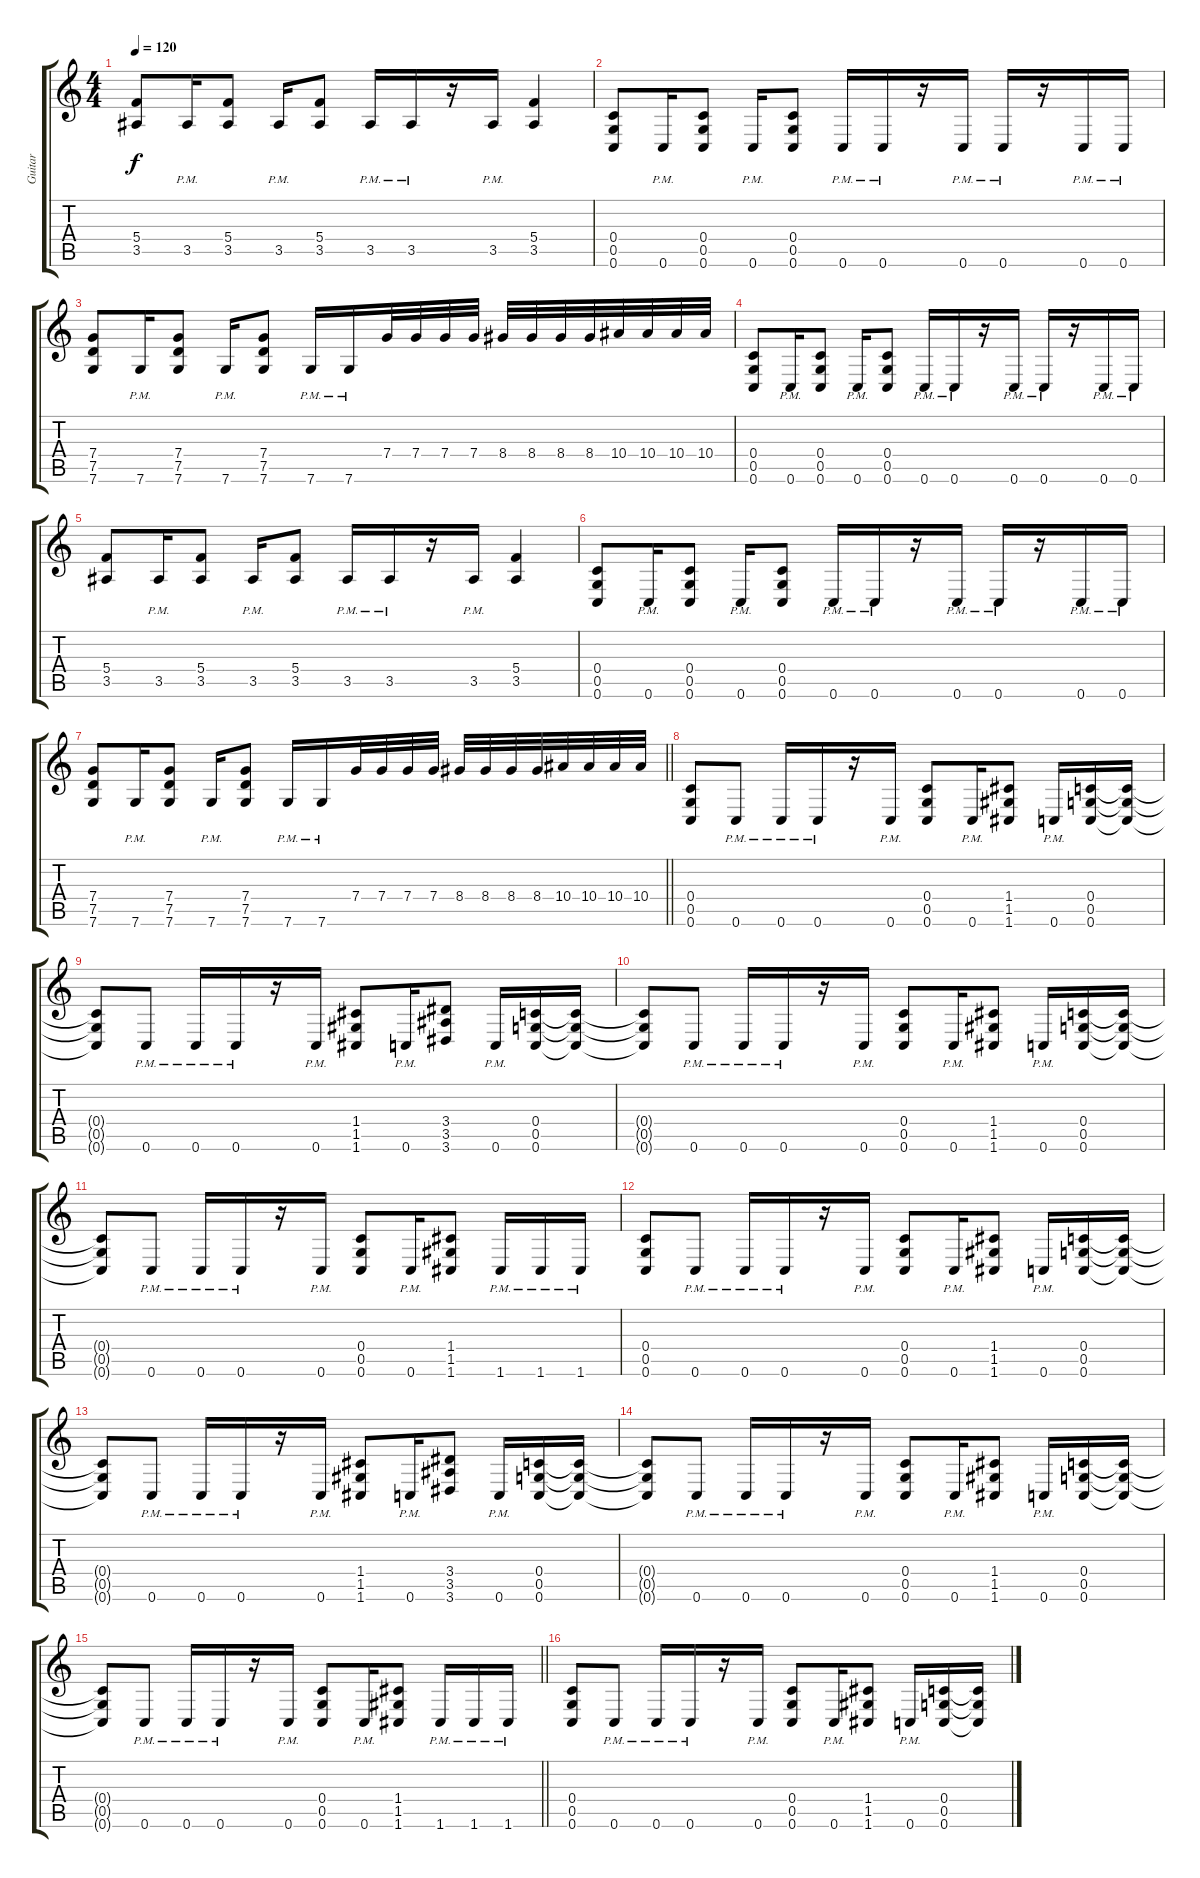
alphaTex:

\track ("Guitar" "Guitar") {instrument distortionguitar}
\staff {score tabs}
\tuning (D4 A3 F3 C3 G2 C2) {hide}
\ts (4 4)
\tempo 120
\clef g2
\ks c
(5.4 3.5).8{dy f} 3.5{pm}.16 (5.4 3.5).8 3.5{pm}.16 (5.4 3.5).8 3.5{pm}.16 3.5{pm}.16 r.16 3.5{pm}.16 (5.4 3.5).4 |
(0.4 0.5 0.6).8 0.6{pm}.16 (0.4 0.5 0.6).8 0.6{pm}.16 (0.4 0.5 0.6).8 0.6{pm}.16 0.6{pm}.16 r.16 0.6{pm}.16 0.6{pm}.16 r.16 0.6{pm}.16 0.6{pm}.16 |
(7.4 7.5 7.6).8 7.6{pm}.16 (7.4 7.5 7.6).8 7.6{pm}.16 (7.4 7.5 7.6).8 7.6{pm}.16 7.6{pm}.16 7.4.32 7.4.32 7.4.32 7.4.32 8.4.32 8.4.32 8.4.32 8.4.32 10.4.32 10.4.32 10.4.32 10.4.32 |
(0.4 0.5 0.6).8 0.6{pm}.16 (0.4 0.5 0.6).8 0.6{pm}.16 (0.4 0.5 0.6).8 0.6{pm}.16 0.6{pm}.16 r.16 0.6{pm}.16 0.6{pm}.16 r.16 0.6{pm}.16 0.6{pm}.16 |
(5.4 3.5).8 3.5{pm}.16 (5.4 3.5).8 3.5{pm}.16 (5.4 3.5).8 3.5{pm}.16 3.5{pm}.16 r.16 3.5{pm}.16 (5.4 3.5).4 |
(0.4 0.5 0.6).8 0.6{pm}.16 (0.4 0.5 0.6).8 0.6{pm}.16 (0.4 0.5 0.6).8 0.6{pm}.16 0.6{pm}.16 r.16 0.6{pm}.16 0.6{pm}.16 r.16 0.6{pm}.16 0.6{pm}.16 |
\barLineRight lightlight
(7.4 7.5 7.6).8 7.6{pm}.16 (7.4 7.5 7.6).8 7.6{pm}.16 (7.4 7.5 7.6).8 7.6{pm}.16 7.6{pm}.16 7.4.32 7.4.32 7.4.32 7.4.32 8.4.32 8.4.32 8.4.32 8.4.32 10.4.32 10.4.32 10.4.32 10.4.32 |
\section ("" " ")
(0.4 0.5 0.6).8 0.6{pm}.8 0.6{pm}.16 0.6{pm}.16 r.16 0.6{pm}.16 (0.4 0.5 0.6).8 0.6{pm}.16 (1.4 1.5 1.6).8 0.6{pm}.16 (0.4 0.5 0.6).16 (0.4{t} 0.5{t} 0.6{t}).16 |
(0.4{t} 0.5{t} 0.6{t}).8 0.6{pm}.8 0.6{pm}.16 0.6{pm}.16 r.16 0.6{pm}.16 (1.4 1.5 1.6).8 0.6{pm}.16 (3.4 3.5 3.6).8 0.6{pm}.16 (0.4 0.5 0.6).16 (0.4{t} 0.5{t} 0.6{t}).16 |
(0.4{t} 0.5{t} 0.6{t}).8 0.6{pm}.8 0.6{pm}.16 0.6{pm}.16 r.16 0.6{pm}.16 (0.4 0.5 0.6).8 0.6{pm}.16 (1.4 1.5 1.6).8 0.6{pm}.16 (0.4 0.5 0.6).16 (0.4{t} 0.5{t} 0.6{t}).16 |
(0.4{t} 0.5{t} 0.6{t}).8 0.6{pm}.8 0.6{pm}.16 0.6{pm}.16 r.16 0.6{pm}.16 (0.4 0.5 0.6).8 0.6{pm}.16 (1.4 1.5 1.6).8 1.6{pm}.16 1.6{pm}.16 1.6{pm}.16 |
(0.4 0.5 0.6).8 0.6{pm}.8 0.6{pm}.16 0.6{pm}.16 r.16 0.6{pm}.16 (0.4 0.5 0.6).8 0.6{pm}.16 (1.4 1.5 1.6).8 0.6{pm}.16 (0.4 0.5 0.6).16 (0.4{t} 0.5{t} 0.6{t}).16 |
(0.4{t} 0.5{t} 0.6{t}).8 0.6{pm}.8 0.6{pm}.16 0.6{pm}.16 r.16 0.6{pm}.16 (1.4 1.5 1.6).8 0.6{pm}.16 (3.4 3.5 3.6).8 0.6{pm}.16 (0.4 0.5 0.6).16 (0.4{t} 0.5{t} 0.6{t}).16 |
(0.4{t} 0.5{t} 0.6{t}).8 0.6{pm}.8 0.6{pm}.16 0.6{pm}.16 r.16 0.6{pm}.16 (0.4 0.5 0.6).8 0.6{pm}.16 (1.4 1.5 1.6).8 0.6{pm}.16 (0.4 0.5 0.6).16 (0.4{t} 0.5{t} 0.6{t}).16 |
\barLineRight lightlight
(0.4{t} 0.5{t} 0.6{t}).8 0.6{pm}.8 0.6{pm}.16 0.6{pm}.16 r.16 0.6{pm}.16 (0.4 0.5 0.6).8 0.6{pm}.16 (1.4 1.5 1.6).8 1.6{pm}.16 1.6{pm}.16 1.6{pm}.16 |
\section ("" " ")
(0.4 0.5 0.6).8 0.6{pm}.8 0.6{pm}.16 0.6{pm}.16 r.16 0.6{pm}.16 (0.4 0.5 0.6).8 0.6{pm}.16 (1.4 1.5 1.6).8 0.6{pm}.16 (0.4 0.5 0.6).16 (0.4{t} 0.5{t} 0.6{t}).16
